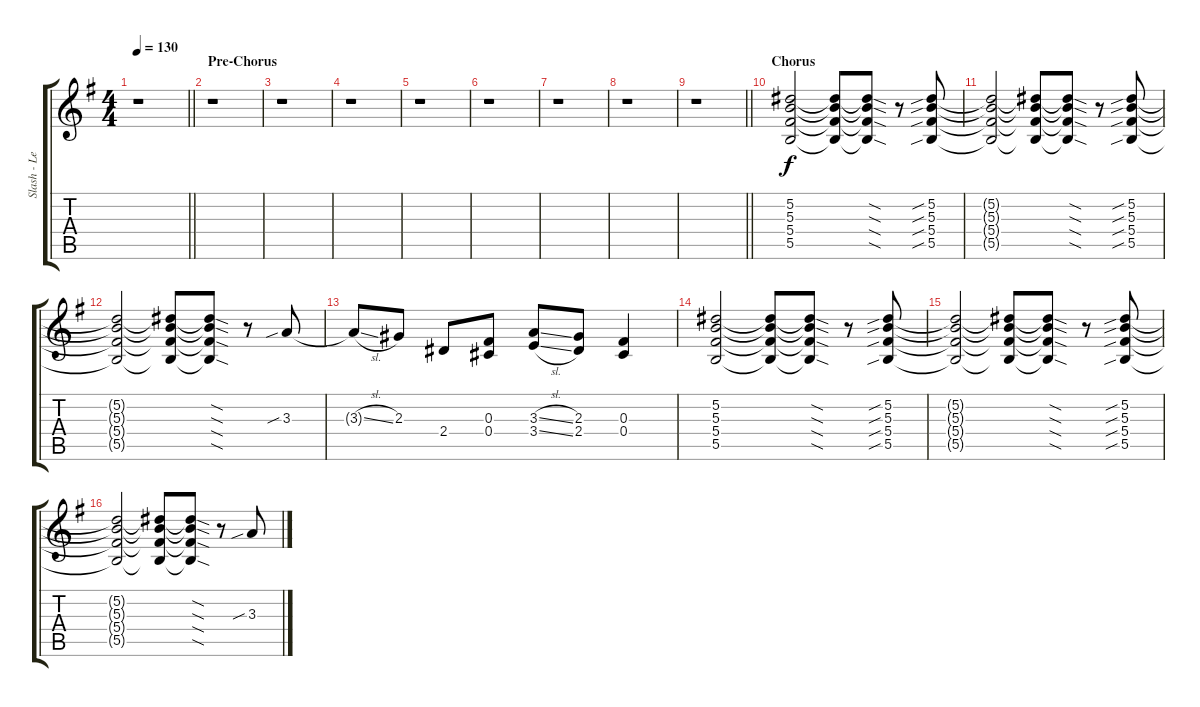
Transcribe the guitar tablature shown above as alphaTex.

\track ("Slash - Lead Guitar" "Slash - Le") {instrument distortionguitar}
\staff {score tabs}
\tuning (Db4 Bb3 Gb3 Db3 Gb2 Db2) {hide}
\ts (4 4)
\tempo 130
\clef g2
\barLineRight lightlight
\ks g
r.1{dy f} |
\section ("" "Pre-Chorus")
r.1 |
r.1 |
r.1 |
r.1 |
r.1 |
r.1 |
r.1 |
\barLineRight lightlight
r.1 |
\section ("" "Chorus")
(5.2 5.3 5.4 5.5).2 (5.2{t} 5.3{t} 5.4{t} 5.5{t}).8 (5.2{sod t} 5.3{sod t} 5.4{sod t} 5.5{sod t}).8 r.8 (5.2{sib} 5.3{sib} 5.4{sib} 5.5{sib}).8 |
(5.2{t} 5.3{t} 5.4{t} 5.5{t}).2 (5.2{t} 5.3{t} 5.4{t} 5.5{t}).8 (5.2{sod t} 5.3{sod t} 5.4{sod t} 5.5{sod t}).8 r.8 (5.2{sib} 5.3{sib} 5.4{sib} 5.5{sib}).8 |
(5.2{t} 5.3{t} 5.4{t} 5.5{t}).2 (5.2{t} 5.3{t} 5.4{t} 5.5{t}).8 (5.2{sod t} 5.3{sod t} 5.4{sod t} 5.5{sod t}).8 r.8 3.3{sib}.8 |
3.3{sl t}.8 2.3.8 2.4.8 (0.3 0.4).8 (3.3{sl} 3.4{sl}).8 (2.3 2.4).8 (0.3 0.4).4 |
(5.2 5.3 5.4 5.5).2 (5.2{t} 5.3{t} 5.4{t} 5.5{t}).8 (5.2{sod t} 5.3{sod t} 5.4{sod t} 5.5{sod t}).8 r.8 (5.2{sib} 5.3{sib} 5.4{sib} 5.5{sib}).8 |
(5.2{t} 5.3{t} 5.4{t} 5.5{t}).2 (5.2{t} 5.3{t} 5.4{t} 5.5{t}).8 (5.2{sod t} 5.3{sod t} 5.4{sod t} 5.5{sod t}).8 r.8 (5.2{sib} 5.3{sib} 5.4{sib} 5.5{sib}).8 |
(5.2{t} 5.3{t} 5.4{t} 5.5{t}).2 (5.2{t} 5.3{t} 5.4{t} 5.5{t}).8 (5.2{sod t} 5.3{sod t} 5.4{sod t} 5.5{sod t}).8 r.8 3.3{sib}.8
